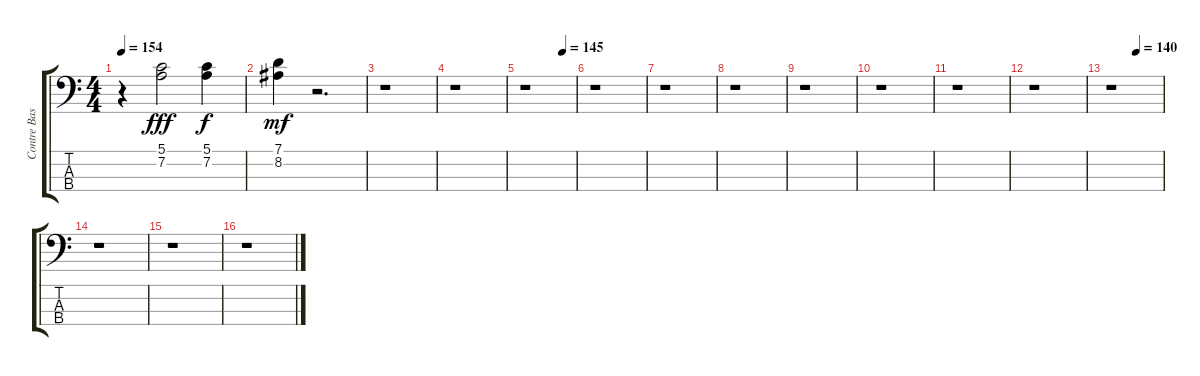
\track ("Contre Basson" "Contre Bas") {instrument electricbassfinger}
\staff {score tabs}
\tuning (G2 D2 A1 E1) {hide}
\ts (4 4)
\tempo 154
\clef f4
\ks c
r.4{dy f} (5.1 7.2).2{dy fff} (5.1 7.2).4{dy f} |
(7.1 8.2).4{dy mf} r.2{d} |
r.1 |
r.1 |
\tempo (145 0.75)
r.1 |
r.1 |
r.1 |
r.1 |
r.1 |
r.1 |
r.1 |
r.1 |
\tempo (140 0.5)
r.1 |
r.1 |
r.1 |
r.1
